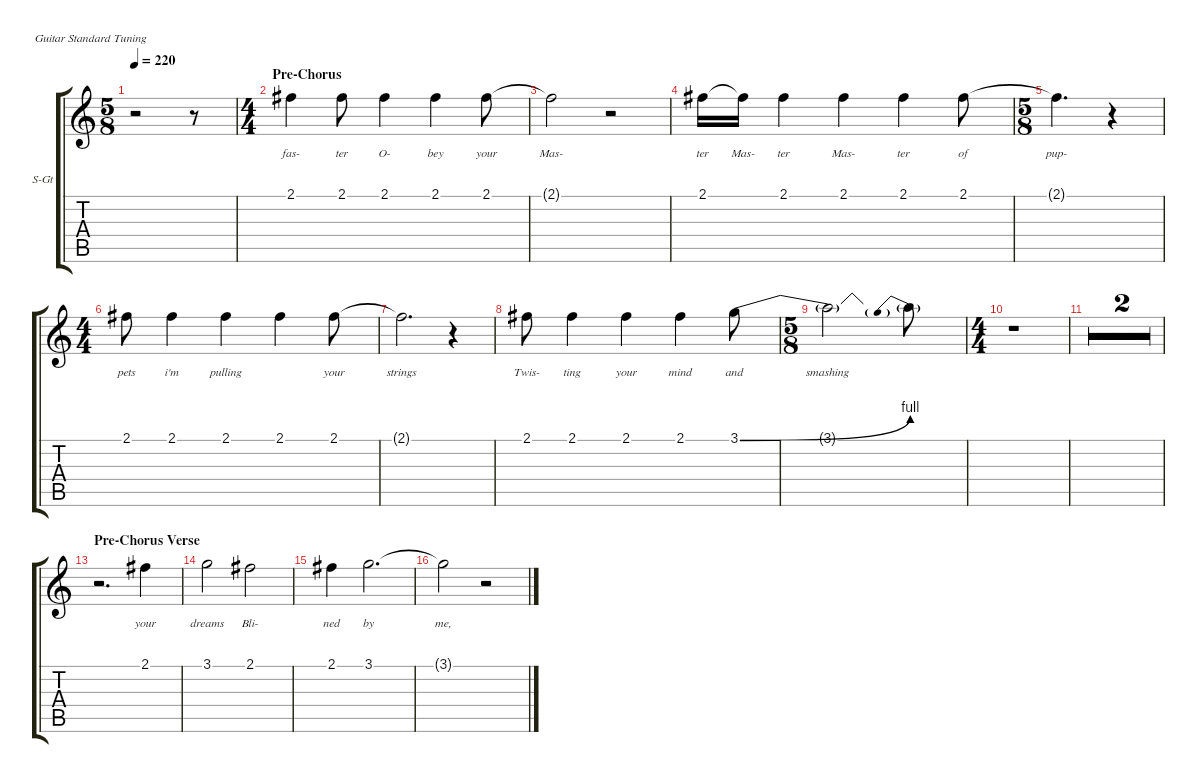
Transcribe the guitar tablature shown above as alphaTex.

\hideDynamics
\bracketExtendMode groupsimilarinstruments
\firstSystemTrackNameOrientation horizontal
\otherSystemsTrackNameOrientation horizontal
\track ("Vocal" "S-Gt") {multiBarRest instrument lead6voice}
\staff {score tabs}
\tuning (E4 B3 G3 D3 A2 E2)
\displaytranspose 12
\ts (5 8)
\tempo 220
\clef g2
\ks c
r.2{dy fff} r.8 |
\ts (4 4)
\section ("" "Pre-Chorus")
2.1.4{lyrics (0 "fas-") lyrics (1 "") lyrics (2 "") lyrics (3 "") lyrics (4 "")} 2.1.8{lyrics (0 "ter") lyrics (1 "") lyrics (2 "") lyrics (3 "") lyrics (4 "")} 2.1.4{lyrics (0 "O-") lyrics (1 "") lyrics (2 "") lyrics (3 "") lyrics (4 "")} 2.1.4{lyrics (0 "bey") lyrics (1 "") lyrics (2 "") lyrics (3 "") lyrics (4 "")} 2.1.8{lyrics (0 "your") lyrics (1 "") lyrics (2 "") lyrics (3 "") lyrics (4 "")} |
2.1{t}.2{lyrics (0 "Mas-") lyrics (1 "") lyrics (2 "") lyrics (3 "") lyrics (4 "") dy f} r.2 |
2.1.16{lyrics (0 "ter") lyrics (1 "") lyrics (2 "") lyrics (3 "") lyrics (4 "") dy fff} 2.1{t}.16{lyrics (0 "Mas-") lyrics (1 "") lyrics (2 "") lyrics (3 "") lyrics (4 "") dy f} 2.1.4{lyrics (0 "ter") lyrics (1 "") lyrics (2 "") lyrics (3 "") lyrics (4 "") dy fff} 2.1.4{lyrics (0 "Mas-") lyrics (1 "") lyrics (2 "") lyrics (3 "") lyrics (4 "")} 2.1.4{lyrics (0 "ter") lyrics (1 "") lyrics (2 "") lyrics (3 "") lyrics (4 "")} 2.1.8{lyrics (0 "of") lyrics (1 "") lyrics (2 "") lyrics (3 "") lyrics (4 "")} |
\ts (5 8)
2.1{t}.4{d lyrics (0 "pup-") lyrics (1 "") lyrics (2 "") lyrics (3 "") lyrics (4 "") dy f} r.4 |
\ts (4 4)
2.1.8{lyrics (0 "pets") lyrics (1 "") lyrics (2 "") lyrics (3 "") lyrics (4 "") dy fff} 2.1.4{lyrics (0 "i'm") lyrics (1 "") lyrics (2 "") lyrics (3 "") lyrics (4 "")} 2.1.4{lyrics (0 "pulling") lyrics (1 "") lyrics (2 "") lyrics (3 "") lyrics (4 "")} 2.1.4{lyrics (0 "") lyrics (1 "") lyrics (2 "") lyrics (3 "") lyrics (4 "")} 2.1.8{lyrics (0 "your") lyrics (1 "") lyrics (2 "") lyrics (3 "") lyrics (4 "")} |
2.1{t}.2{d lyrics (0 "strings") lyrics (1 "") lyrics (2 "") lyrics (3 "") lyrics (4 "") dy f} r.4 |
2.1.8{lyrics (0 "Twis-") lyrics (1 "") lyrics (2 "") lyrics (3 "") lyrics (4 "") dy fff} 2.1.4{lyrics (0 "ting") lyrics (1 "") lyrics (2 "") lyrics (3 "") lyrics (4 "")} 2.1.4{lyrics (0 "your") lyrics (1 "") lyrics (2 "") lyrics (3 "") lyrics (4 "")} 2.1.4{lyrics (0 "mind") lyrics (1 "") lyrics (2 "") lyrics (3 "") lyrics (4 "")} 3.1{be (bend 0 0 60 4)}.8{lyrics (0 "and") lyrics (1 "") lyrics (2 "") lyrics (3 "") lyrics (4 "")} |
\ts (5 8)
3.1{t}.2{lyrics (0 "smashing") lyrics (1 "") lyrics (2 "") lyrics (3 "") lyrics (4 "") dy f} 3.1{be (prebend 0 4 60 4) t}.8{lyrics (0 "") lyrics (1 "") lyrics (2 "") lyrics (3 "") lyrics (4 "")} |
\ts (4 4)
r.1 |
r.1 |
r.1 |
\section ("" "Pre-Chorus Verse")
r.2{d} 2.1.4{lyrics (0 "your") lyrics (1 "") lyrics (2 "") lyrics (3 "") lyrics (4 "") dy fff} |
3.1.2{lyrics (0 "dreams") lyrics (1 "") lyrics (2 "") lyrics (3 "") lyrics (4 "")} 2.1.2{lyrics (0 "Bli-") lyrics (1 "") lyrics (2 "") lyrics (3 "") lyrics (4 "")} |
2.1.4{lyrics (0 "ned") lyrics (1 "") lyrics (2 "") lyrics (3 "") lyrics (4 "")} 3.1.2{d lyrics (0 "by") lyrics (1 "") lyrics (2 "") lyrics (3 "") lyrics (4 "")} |
3.1{t}.2{lyrics (0 "me,") lyrics (1 "") lyrics (2 "") lyrics (3 "") lyrics (4 "") dy f} r.2
